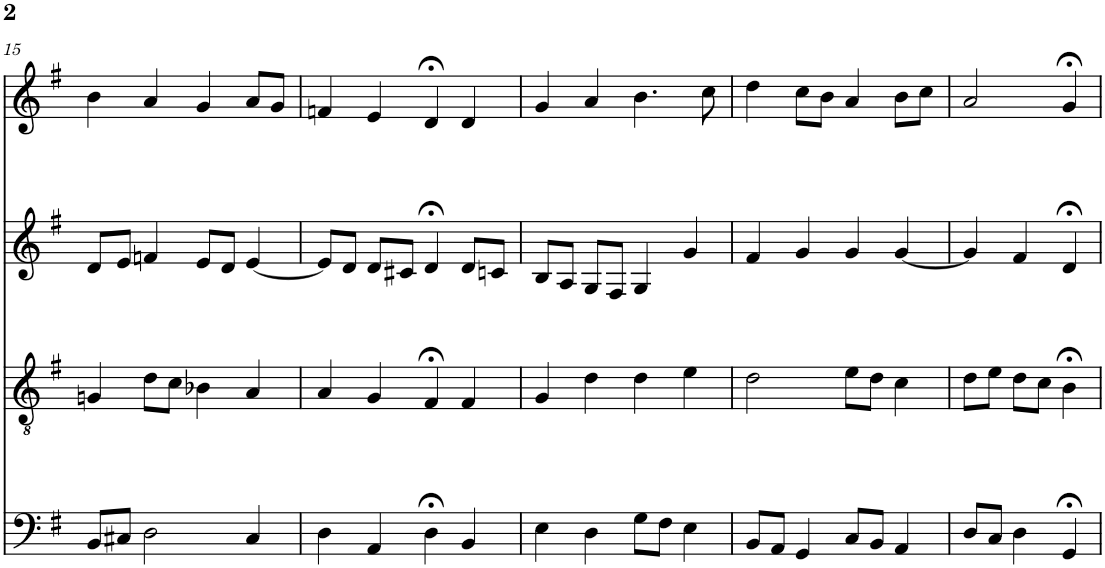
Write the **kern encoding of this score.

**kern	**kern	**kern	**kern
*part4	*part3	*part2	*part1
*staff4	*staff3	*staff2	*staff1
*I"bass	*I"tenor	*I"alto	*I"soprn
!!LO:PB:g=z
*clefF4	*clefGv2	*clefG2	*clefG2
*k[f#]	*k[f#]	*k[f#]	*k[f#]
*G:	*G:	*G:	*G:
*M4/4	*M4/4	*M4/4	*M4/4
=15	=15	=15	=15
8BB/L	4Gn/	8d/L	4b\
8C#X/J	.	8e/J	.
2D\	8d\L	4fn/	4a/
.	8c\J	.	.
.	4B-X\	8e/L	4g/
.	.	8d/J	.
4C#/	4A/	[4e/	8a/L
.	.	.	8g/J
=16	=16	=16	=16
4D\	4A/	8e/L]	4fn/
.	.	8d/J	.
4AA/	4G/	8d/L	4e/
.	.	8c#X/J	.
4D;<\	4F#;</	4d;</	4d;</
4BB/	4F#/	8d/L	4d/
.	.	8cn/J	.
=17	=17	=17	=17
4E\	4G/	8B/L	4g/
.	.	8A/J	.
4D\	4d\	8G/L	4a/
.	.	8F#/J	.
8G\L	4d\	4G/	4.b\
8F#\J	.	.	.
4E\	4e\	4g/	.
.	.	.	8cc\
=18	=18	=18	=18
8BB/L	2d\	4f#/	4dd\
8AA/J	.	.	.
4GG/	.	4g/	8cc\L
.	.	.	8b\J
8C/L	8e\L	4g/	4a/
8BB/J	8d\J	.	.
4AA/	4c\	[4g/	8b\L
.	.	.	8cc\J
=19	=19	=19	=19
8D/L	8d\L	4g/]	2a/
8C/J	8e\J	.	.
4D\	8d\L	4f#/	.
.	8c\J	.	.
4GG;</	4B;<\	4d;</	4g;</
=	=	=	=
*-	*-	*-	*-
